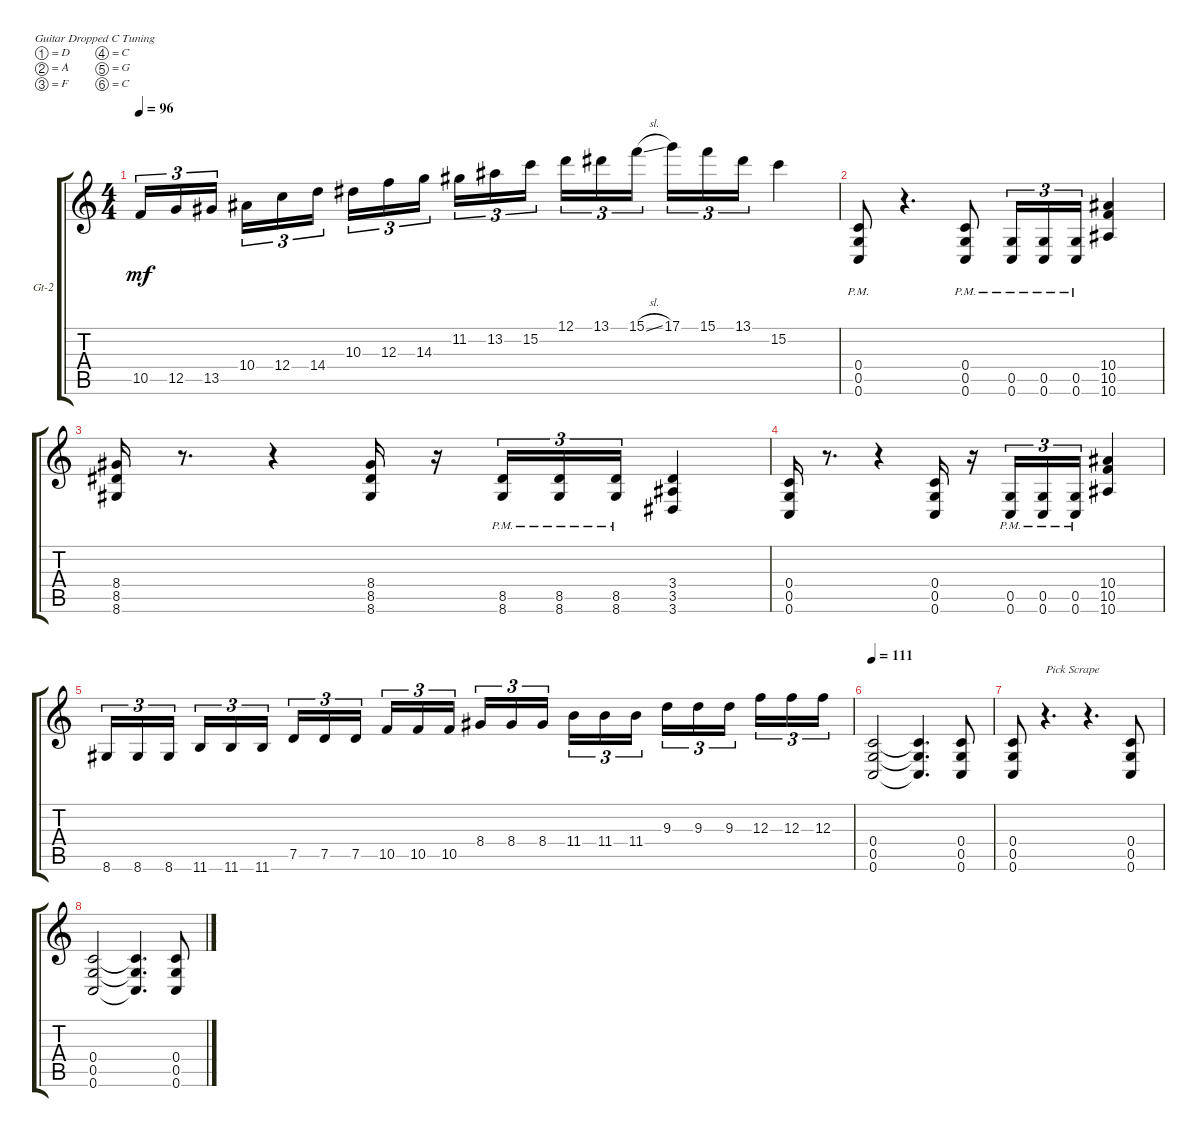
\defaultSystemsLayout 4
\bracketExtendMode groupsimilarinstruments
\firstSystemTrackNameOrientation horizontal
\otherSystemsTrackNameOrientation horizontal
\track ("Guitar 2" "Gt-2") {instrument distortionguitar}
\staff {score tabs}
\tuning (D4 A3 F3 C3 G2 C2)
\ts (4 4)
\tempo 96
\clef g2
\ks c
10.5.16{tu (3 2) dy mf} 12.5.16{tu (3 2)} 13.5.16{tu (3 2)} 10.4.16{tu (3 2)} 12.4.16{tu (3 2)} 14.4.16{tu (3 2)} 10.3.16{tu (3 2)} 12.3.16{tu (3 2)} 14.3.16{tu (3 2)} 11.2.16{tu (3 2)} 13.2.16{tu (3 2)} 15.2.16{tu (3 2)} 12.1.16{tu (3 2)} 13.1.16{tu (3 2)} 15.1{sl}.16{tu (3 2)} 17.1.16{tu (3 2)} 15.1.16{tu (3 2)} 13.1.16{tu (3 2)} 15.2.4 |
(0.6{pm} 0.5{pm} 0.4{pm}).8 r.4{d} (0.6{pm} 0.5{pm} 0.4{pm}).8 (0.6{pm} 0.5).16{tu (3 2)} (0.6{pm} 0.5).16{tu (3 2)} (0.6{pm} 0.5).16{tu (3 2)} (10.6 10.5 10.4).4 |
(8.6 8.5 8.4).16 r.8{d} r.4 (8.6 8.5 8.4).16 r.16 (8.6{pm} 8.5).16{tu (3 2)} (8.6{pm} 8.5).16{tu (3 2)} (8.6{pm} 8.5).16{tu (3 2)} (3.6 3.5 3.4).4 |
(0.6 0.5 0.4).16 r.8{d} r.4 (0.6 0.5 0.4).16 r.16 (0.6{pm} 0.5).16{tu (3 2)} (0.6{pm} 0.5).16{tu (3 2)} (0.6{pm} 0.5).16{tu (3 2)} (10.6 10.5 10.4).4 |
8.6.16{tu (3 2)} 8.6.16{tu (3 2)} 8.6.16{tu (3 2)} 11.6.16{tu (3 2)} 11.6.16{tu (3 2)} 11.6.16{tu (3 2)} 7.5.16{tu (3 2)} 7.5.16{tu (3 2)} 7.5.16{tu (3 2)} 10.5.16{tu (3 2)} 10.5.16{tu (3 2)} 10.5.16{tu (3 2)} 8.4.16{tu (3 2)} 8.4.16{tu (3 2)} 8.4.16{tu (3 2)} 11.4.16{tu (3 2)} 11.4.16{tu (3 2)} 11.4.16{tu (3 2)} 9.3.16{tu (3 2)} 9.3.16{tu (3 2)} 9.3.16{tu (3 2)} 12.3.16{tu (3 2)} 12.3.16{tu (3 2)} 12.3.16{tu (3 2)} |
\tempo 111
(0.6 0.5 0.4).2 (0.6{t} 0.5{t} 0.4{t}).4{d} (0.6 0.5 0.4).8 |
(0.6 0.5 0.4).8 r.4{d txt "Pick Scrape"} r.4{d} (0.6 0.5 0.4).8 |
(0.6 0.5 0.4).2 (0.4{t} 0.5{t} 0.6{t}).4{d} (0.5 0.4 0.6).8
